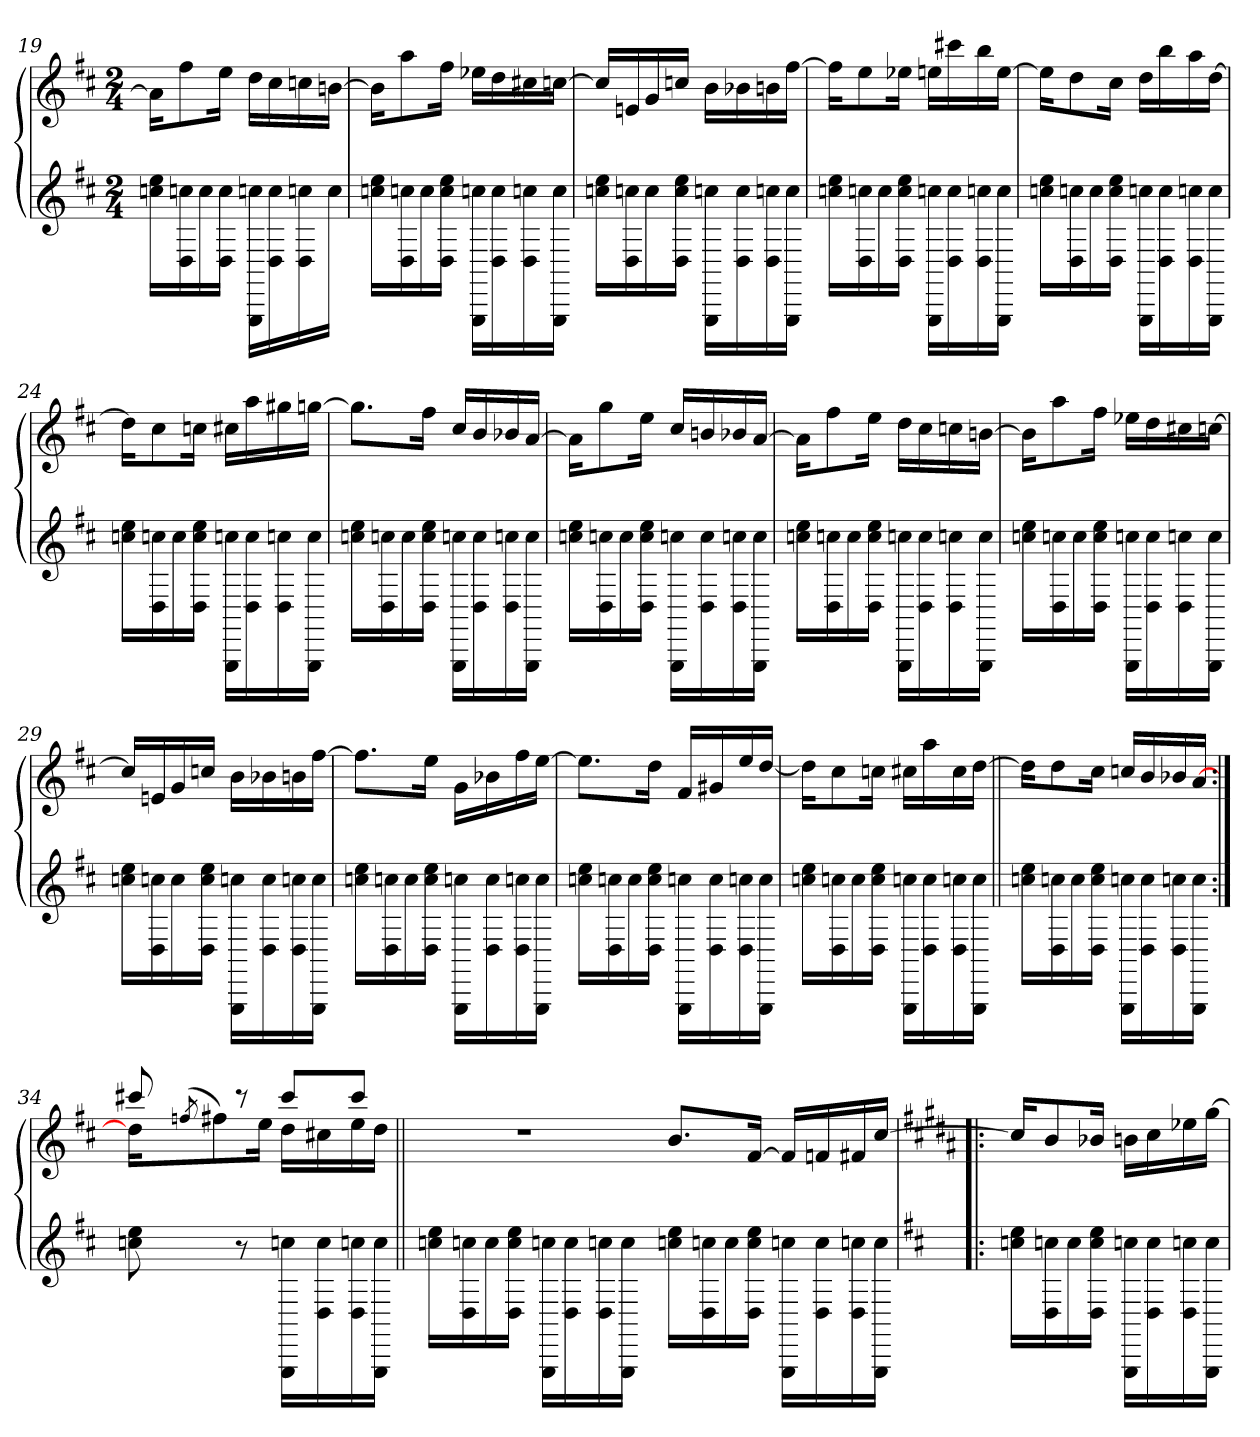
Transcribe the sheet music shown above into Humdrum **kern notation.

**kern	**kern
*part2	*part1
*staff2	*staff1
*clefG2	*clefG2
*ITrd-7c-12	*
*k[f#c#]	*k[f#c#]
*D:	*D:
*M2/4	*M2/4
=19	=19
*	*^
16cccn\ 16eee\LL	16a\KL]	2ryy
16d\ 16cccn\	8ff#\	.
16ccc\	.	.
16d\ 16ccc\JJ	16ee\Jk	.
16GG\ 16cccn\LL	16dd\LL	.
16d\ 16ccc\	16cc#\	.
16d\ 16cccn\	16ccn\	.
16ccc\JJ	[<16bn\JJ	.
!!LO:LB:g=z	!!
=20	=20	=20
16cccn\ 16eee\LL	16b\KL]	2ryy
16d\ 16cccn\	8aa\	.
16ccc\	.	.
16d\ 16ccc\ 16eee\JJ	16ff#\Jk	.
16GG\ 16cccn\LL	16ee-X\LL	.
16d\ 16ccc\	16dd\	.
16d\ 16cccn\	16cc#X\	.
16GG\ 16ccc\JJ	[<16ccn\JJ	.
=21	=21	=21
16cccn\ 16eee\LL	16ccn/LL]	2ryy
16d\ 16cccn\	16en/	.
16ccc\	16g/	.
16d\ 16ccc\ 16eee\JJ	16ccn/JJ	.
16GG\ 16cccn\LL	16b\LL	.
16d\ 16ccc\	16b-X\	.
16d\ 16cccn\	16bn\	.
16GG\ 16ccc\JJ	[<16ff#\JJ	.
=22	=22	=22
16cccn\ 16eee\LL	16ff#\KL]	4ryy
16d\ 16cccn\	8ee\	.
16ccc\	.	.
16d\ 16ccc\ 16eee\JJ	16ee-X\Jk	.
16GG\ 16cccn\LL	16een\LL	4ryy
16d\ 16ccc\	16ccc#X\	.
16d\ 16cccn\	16bb\	.
16GG\ 16ccc\JJ	[<16ee\JJ	.
=23	=23	=23
16cccn\ 16eee\LL	16ee\KL]	2ryy
16d\ 16cccn\	8dd\	.
16ccc\	.	.
16d\ 16ccc\ 16eee\JJ	16cc#\Jk	.
16GG\ 16cccn\LL	16dd\LL	.
16d\ 16ccc\	16bb\	.
16d\ 16cccn\	16aa\	.
16GG\ 16ccc\JJ	[<16dd\JJ	.
!!LO:LB:g=z	!!
=24	=24	=24
16cccn\ 16eee\LL	16dd\KL]	4ryy
16d\ 16cccn\	8cc#\	.
16ccc\	.	.
16d\ 16ccc\ 16eee\JJ	16ccn\Jk	.
16GG\ 16cccn\LL	16cc#X\LL	4ryy
16d\ 16ccc\	16aa\	.
16d\ 16cccn\	16gg#X\	.
16GG\ 16ccc\JJ	[<16ggn\JJ	.
=25	=25	=25
16cccn\ 16eee\LL	8.gg\L]	2ryy
16d\ 16cccn\	.	.
16ccc\	.	.
16d\ 16ccc\ 16eee\JJ	16ff#\Jk	.
16GG\ 16cccn\LL	16cc#/LL	.
16d\ 16ccc\	16b/	.
16d\ 16cccn\	16b-X/	.
16GG\ 16ccc\JJ	[>16a/JJ	.
=26	=26	=26
16cccn\ 16eee\LL	16a\KL]	2ryy
16d\ 16cccn\	8gg\	.
16ccc\	.	.
16d\ 16ccc\ 16eee\JJ	16ee\Jk	.
16GG\ 16cccn\LL	16cc#/LL	.
16d\ 16ccc\	16bn/	.
16d\ 16cccn\	16b-X/	.
16GG\ 16ccc\JJ	[>16a/JJ	.
=27	=27	=27
16cccn\ 16eee\LL	16a\KL]	2ryy
16d\ 16cccn\	8ff#\	.
16ccc\	.	.
16d\ 16ccc\ 16eee\JJ	16ee\Jk	.
16GG\ 16cccn\LL	16dd\LL	.
16d\ 16ccc\	16cc#\	.
16d\ 16cccn\	16ccn\	.
16GG\ 16ccc\JJ	[<16bn\JJ	.
!!LO:LB:g=z	!!
=28	=28	=28
16cccn\ 16eee\LL	16b\KL]	2ryy
16d\ 16cccn\	8aa\	.
16ccc\	.	.
16d\ 16ccc\ 16eee\JJ	16ff#\Jk	.
16GG\ 16cccn\LL	16ee-X\LL	.
16d\ 16ccc\	16dd\	.
16d\ 16cccn\	16cc#X\	.
16GG\ 16ccc\JJ	[<16ccn\JJ	.
=29	=29	=29
16cccn\ 16eee\LL	16ccn/LL]	2ryy
16d\ 16cccn\	16en/	.
16ccc\	16g/	.
16d\ 16ccc\ 16eee\JJ	16ccn/JJ	.
16GG\ 16cccn\LL	16b\LL	.
16d\ 16ccc\	16b-X\	.
16d\ 16cccn\	16bn\	.
16GG\ 16ccc\JJ	[<16ff#\JJ	.
=30	=30	=30
16cccn\ 16eee\LL	8.ff#\L]	4ryy
16d\ 16cccn\	.	.
16ccc\	.	.
16d\ 16ccc\ 16eee\JJ	16ee\Jk	.
16GG\ 16cccn\LL	16g\LL	4ryy
16d\ 16ccc\	16b-X\	.
16d\ 16cccn\	16ff#\	.
16GG\ 16ccc\JJ	[<16ee\JJ	.
=31	=31	=31
16cccn\ 16eee\LL	8.ee\L]	4ryy
16d\ 16cccn\	.	.
16ccc\	.	.
16d\ 16ccc\ 16eee\JJ	16dd\Jk	.
16GG\ 16cccn\LL	16f#/LL	4ryy
16d\ 16ccc\	16g#X/	.
16d\ 16cccn\	16ee/	.
16GG\ 16ccc\JJ	[>16dd/JJ	.
!!LO:PB:g=z	!!
=32	=32	=32
16cccn\ 16eee\LL	16dd\KL]	4ryy
16d\ 16cccn\	8cc#\	.
16ccc\	.	.
16d\ 16ccc\ 16eee\JJ	16ccn\Jk	.
16GG\ 16cccn\LL	16cc#X\LL	4ryy
16d\ 16ccc\	16aa\	.
16d\ 16cccn\	16cc#\	.
16GG\ 16ccc\JJ	[<16dd\JJ	.
=33||	=33||	=33||
16cccn\ 16eee\LL	16dd\KL]	(>2ryy
16d\ 16cccn\	8dd\	.
16ccc\	.	.
16d\ 16ccc\ 16eee\JJ	16cc#\Jk	.
16GG\ 16cccn\LL	16ccn/LL	.
16d\ 16ccc\	16b/	.
16d\ 16cccn\	16b-X/	.
16GG\ 16ccc\JJ	[<16a/JJ	.
=34:|!	=34:|!	=34:|!
*	*	*^
8cccn\ 8eee\	16dd\KL])	8ryy	8ccc#X!/
.	(<8qffn/	.	.
.	8ff#X\)	.	.
8r	.	8ryy	8rccc
.	16ee\Jk	.	.
16GG\ 16cccn\LL	16dd\LL	4ryy	8ccc#!/L
16d\ 16ccc\	16cc#X\	.	.
16d\ 16cccn\	16ee\	.	8ccc#!/J
16GG\ 16ccc\JJ	(>16dd\JJ	.	.
*	*v	*v	*v
=34X341||	=34X341||
16cccn\ 16eee\LL	2r)
16d\ 16cccn\	.
16ccc\	.
16d\ 16ccc\ 16eee\JJ	.
16GG\ 16cccn\LL	.
16d\ 16ccc\	.
16d\ 16cccn\	.
16GG\ 16ccc\JJ	.
!!LO:LB:g=z
=35-	=35-
*	*^
16cccn\ 16eee\LL	8.b/L	2ryy
16d\ 16cccn\	.	.
16ccc\	.	.
16d\ 16ccc\ 16eee\JJ	[>16f#/Jk	.
16GG\ 16cccn\LL	16f#/LL]	.
16d\ 16ccc\	16fn/	.
16d\ 16cccn\	16f#X/	.
16GG\ 16ccc\JJ	[>16cc#/JJ	.
=36!|:	=36!|:	=36!|:
*	*k[f#c#g#d#a#]	*
*	*B:	*
16cccn\ 16eee\LL	16cc#/KL]	2ryy
16d\ 16cccn\	8b/	.
16ccc\	.	.
16d\ 16ccc\ 16eee\JJ	16b-X/Jk	.
16GG\ 16cccn\LL	16bn\LL	.
16d\ 16ccc\	16cc#\	.
16d\ 16cccn\	16ee-X\	.
16GG\ 16ccc\JJ	[<16gg#\JJ	.
*	*v	*v
=	=
*-	*-
